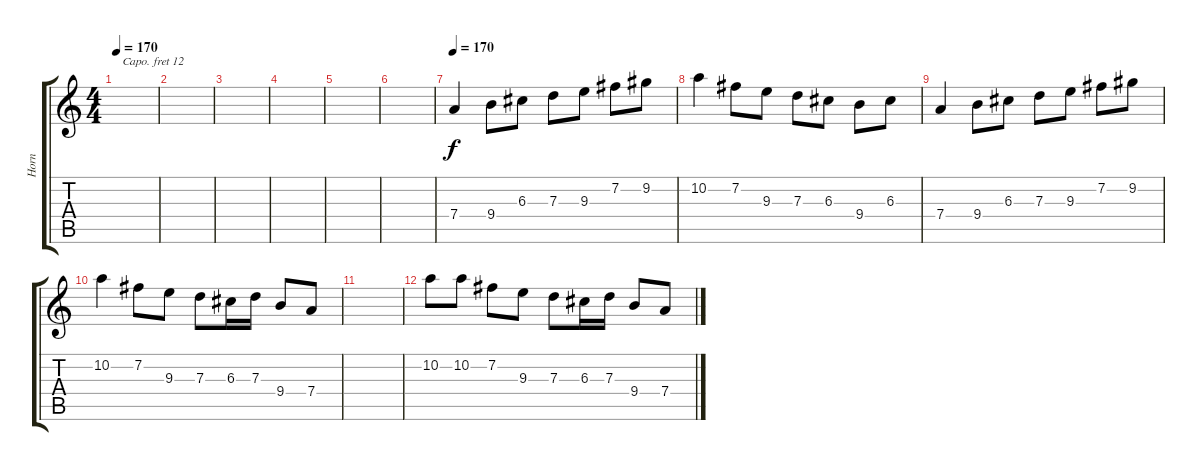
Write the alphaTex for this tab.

\track ("Horn" "Horn") {instrument englishhorn}
\staff {score tabs}
\capo 12
\tuning (E4 B3 G3 D3 A2 E2) {hide}
\ts (4 4)
\tempo 170
\clef g2
\ks c
|
|
|
|
|
|
\tempo 170
7.4.4 9.4.8 6.3.8 7.3.8 9.3.8 7.2.8 9.2.8 |
10.2.4 7.2.8 9.3.8 7.3.8 6.3.8 9.4.8 6.3.8 |
7.4.4 9.4.8 6.3.8 7.3.8 9.3.8 7.2.8 9.2.8 |
10.2.4 7.2.8 9.3.8 7.3.8 6.3.16 7.3.16 9.4.8 7.4.8 |
|
10.2.8 10.2.8 7.2.8 9.3.8 7.3.8 6.3.16 7.3.16 9.4.8 7.4.8
